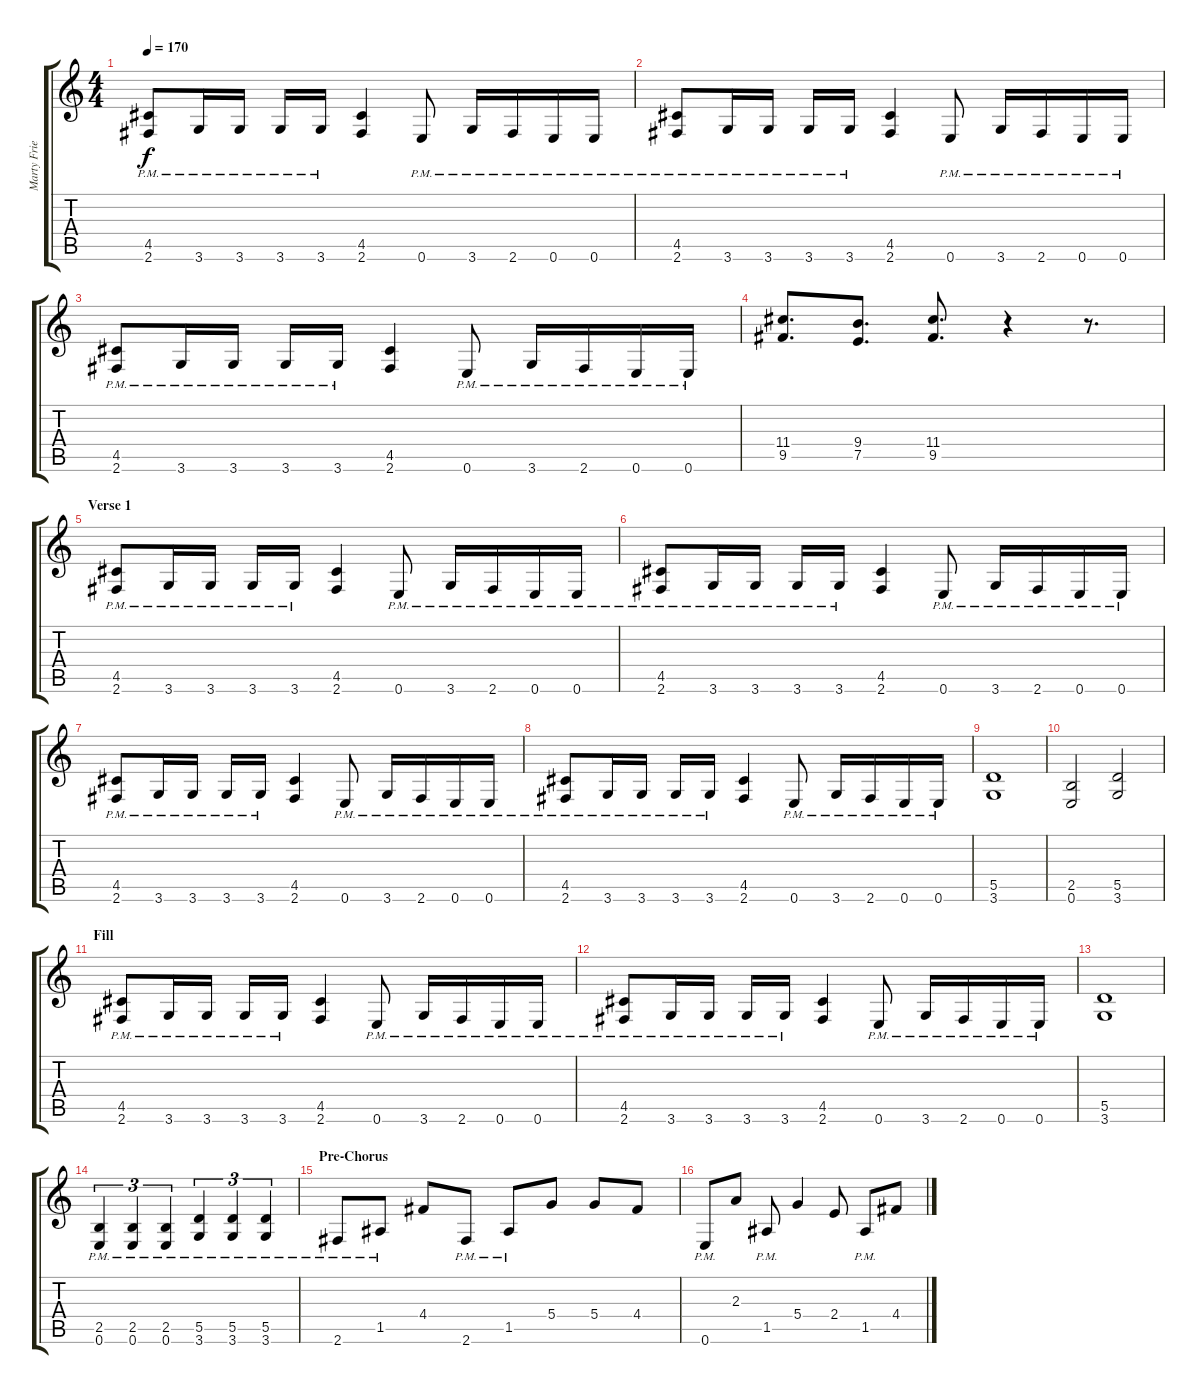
\track ("Marty Friedman" "Marty Frie") {instrument distortionguitar}
\staff {score tabs}
\tuning (E4 B3 G3 D3 A2 E2) {hide}
\ts (4 4)
\tempo 170
\clef g2
\ks c
(4.5 2.6{pm}).8{dy f} 3.6{pm}.16 3.6{pm}.16 3.6{pm}.16 3.6{pm}.16 (4.5 2.6).4 0.6{pm}.8 3.6{pm}.16 2.6{pm}.16 0.6{pm}.16 0.6{pm}.16 |
(4.5 2.6{pm}).8 3.6{pm}.16 3.6{pm}.16 3.6{pm}.16 3.6{pm}.16 (4.5 2.6).4 0.6{pm}.8 3.6{pm}.16 2.6{pm}.16 0.6{pm}.16 0.6{pm}.16 |
(4.5 2.6{pm}).8 3.6{pm}.16 3.6{pm}.16 3.6{pm}.16 3.6{pm}.16 (4.5 2.6).4 0.6{pm}.8 3.6{pm}.16 2.6{pm}.16 0.6{pm}.16 0.6{pm}.16 |
(11.4 9.5).8{d} (9.4 7.5).8{d} (11.4 9.5).8{d} r.4 r.8{d} |
\section ("" "Verse 1")
(4.5 2.6{pm}).8 3.6{pm}.16 3.6{pm}.16 3.6{pm}.16 3.6{pm}.16 (4.5 2.6).4 0.6{pm}.8 3.6{pm}.16 2.6{pm}.16 0.6{pm}.16 0.6{pm}.16 |
(4.5 2.6{pm}).8 3.6{pm}.16 3.6{pm}.16 3.6{pm}.16 3.6{pm}.16 (4.5 2.6).4 0.6{pm}.8 3.6{pm}.16 2.6{pm}.16 0.6{pm}.16 0.6{pm}.16 |
(4.5 2.6{pm}).8 3.6{pm}.16 3.6{pm}.16 3.6{pm}.16 3.6{pm}.16 (4.5 2.6).4 0.6{pm}.8 3.6{pm}.16 2.6{pm}.16 0.6{pm}.16 0.6{pm}.16 |
(4.5 2.6{pm}).8 3.6{pm}.16 3.6{pm}.16 3.6{pm}.16 3.6{pm}.16 (4.5 2.6).4 0.6{pm}.8 3.6{pm}.16 2.6{pm}.16 0.6{pm}.16 0.6{pm}.16 |
(5.5 3.6).1 |
(2.5 0.6).2 (5.5 3.6).2 |
\section ("" "Fill")
(4.5 2.6{pm}).8 3.6{pm}.16 3.6{pm}.16 3.6{pm}.16 3.6{pm}.16 (4.5 2.6).4 0.6{pm}.8 3.6{pm}.16 2.6{pm}.16 0.6{pm}.16 0.6{pm}.16 |
(4.5 2.6{pm}).8 3.6{pm}.16 3.6{pm}.16 3.6{pm}.16 3.6{pm}.16 (4.5 2.6).4 0.6{pm}.8 3.6{pm}.16 2.6{pm}.16 0.6{pm}.16 0.6{pm}.16 |
(5.5 3.6).1 |
(2.5{pm} 0.6{pm}).4{tu (3 2)} (2.5{pm} 0.6{pm}).4{tu (3 2)} (2.5{pm} 0.6{pm}).4{tu (3 2)} (5.5{pm} 3.6{pm}).4{tu (3 2)} (5.5{pm} 3.6{pm}).4{tu (3 2)} (5.5{pm} 3.6{pm}).4{tu (3 2)} |
\section ("" "Pre-Chorus")
2.6{pm}.8 1.5{pm}.8 4.4.8 2.6{pm}.8 1.5{pm}.8 5.4.8 5.4.8 4.4.8 |
0.6{pm}.8 2.3.8 1.5{pm}.8 5.4.4 2.4.8 1.5{pm}.8 4.4.8
